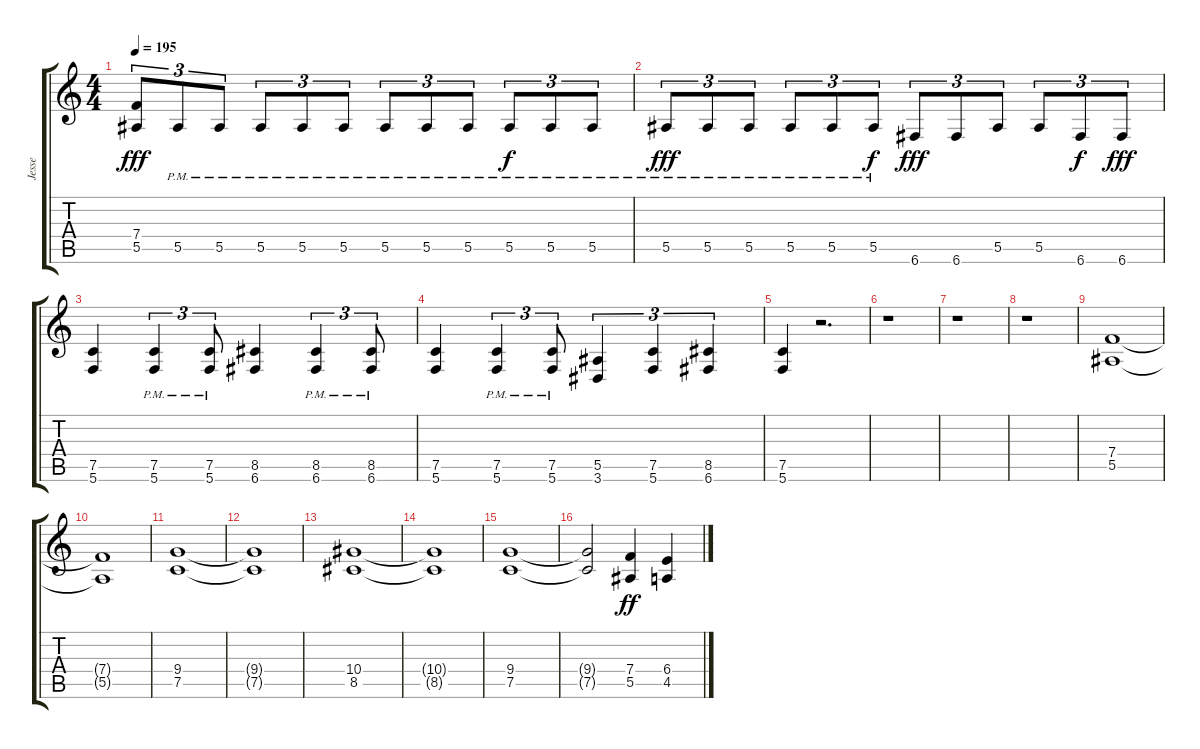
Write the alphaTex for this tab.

\track ("Jesse" "Jesse") {instrument distortionguitar}
\staff {score tabs}
\tuning (C4 G3 Eb3 Bb2 F2 C2) {hide}
\ts (4 4)
\tempo 195
\clef g2
\ks c
(7.4 5.5).8{tu (3 2) dy fff} 5.5{pm}.8{tu (3 2)} 5.5{pm}.8{tu (3 2)} 5.5{pm}.8{tu (3 2)} 5.5{pm}.8{tu (3 2)} 5.5{pm}.8{tu (3 2)} 5.5{pm}.8{tu (3 2)} 5.5{pm}.8{tu (3 2)} 5.5{pm}.8{tu (3 2)} 5.5{pm}.8{tu (3 2) dy f} 5.5{pm}.8{tu (3 2)} 5.5{pm}.8{tu (3 2)} |
5.5{pm}.8{tu (3 2) dy fff} 5.5{pm}.8{tu (3 2)} 5.5{pm}.8{tu (3 2)} 5.5{pm}.8{tu (3 2)} 5.5{pm}.8{tu (3 2)} 5.5{pm}.8{tu (3 2) dy f} 6.6.8{tu (3 2) dy fff} 6.6.8{tu (3 2)} 5.5.8{tu (3 2)} 5.5.8{tu (3 2)} 6.6.8{tu (3 2) dy f} 6.6.8{tu (3 2) dy fff} |
(7.5 5.6).4 (7.5{pm} 5.6{pm}).4{tu (3 2)} (7.5{pm} 5.6{pm}).8{tu (3 2)} (8.5 6.6).4 (8.5{pm} 6.6{pm}).4{tu (3 2)} (8.5{pm} 6.6{pm}).8{tu (3 2)} |
(7.5 5.6).4 (7.5{pm} 5.6{pm}).4{tu (3 2)} (7.5{pm} 5.6{pm}).8{tu (3 2)} (5.5 3.6).4{tu (3 2)} (7.5 5.6).4{tu (3 2)} (8.5 6.6).4{tu (3 2)} |
(7.5 5.6).4 r.2{d} |
r.1 |
r.1 |
r.1 |
(7.4 5.5).1 |
(7.4{t} 5.5{t}).1 |
(9.4 7.5).1 |
(9.4{t} 7.5{t}).1 |
(10.4 8.5).1 |
(10.4{t} 8.5{t}).1 |
(9.4 7.5).1 |
(9.4{t} 7.5{t}).2 (7.4 5.5).4{dy ff} (6.4 4.5).4
